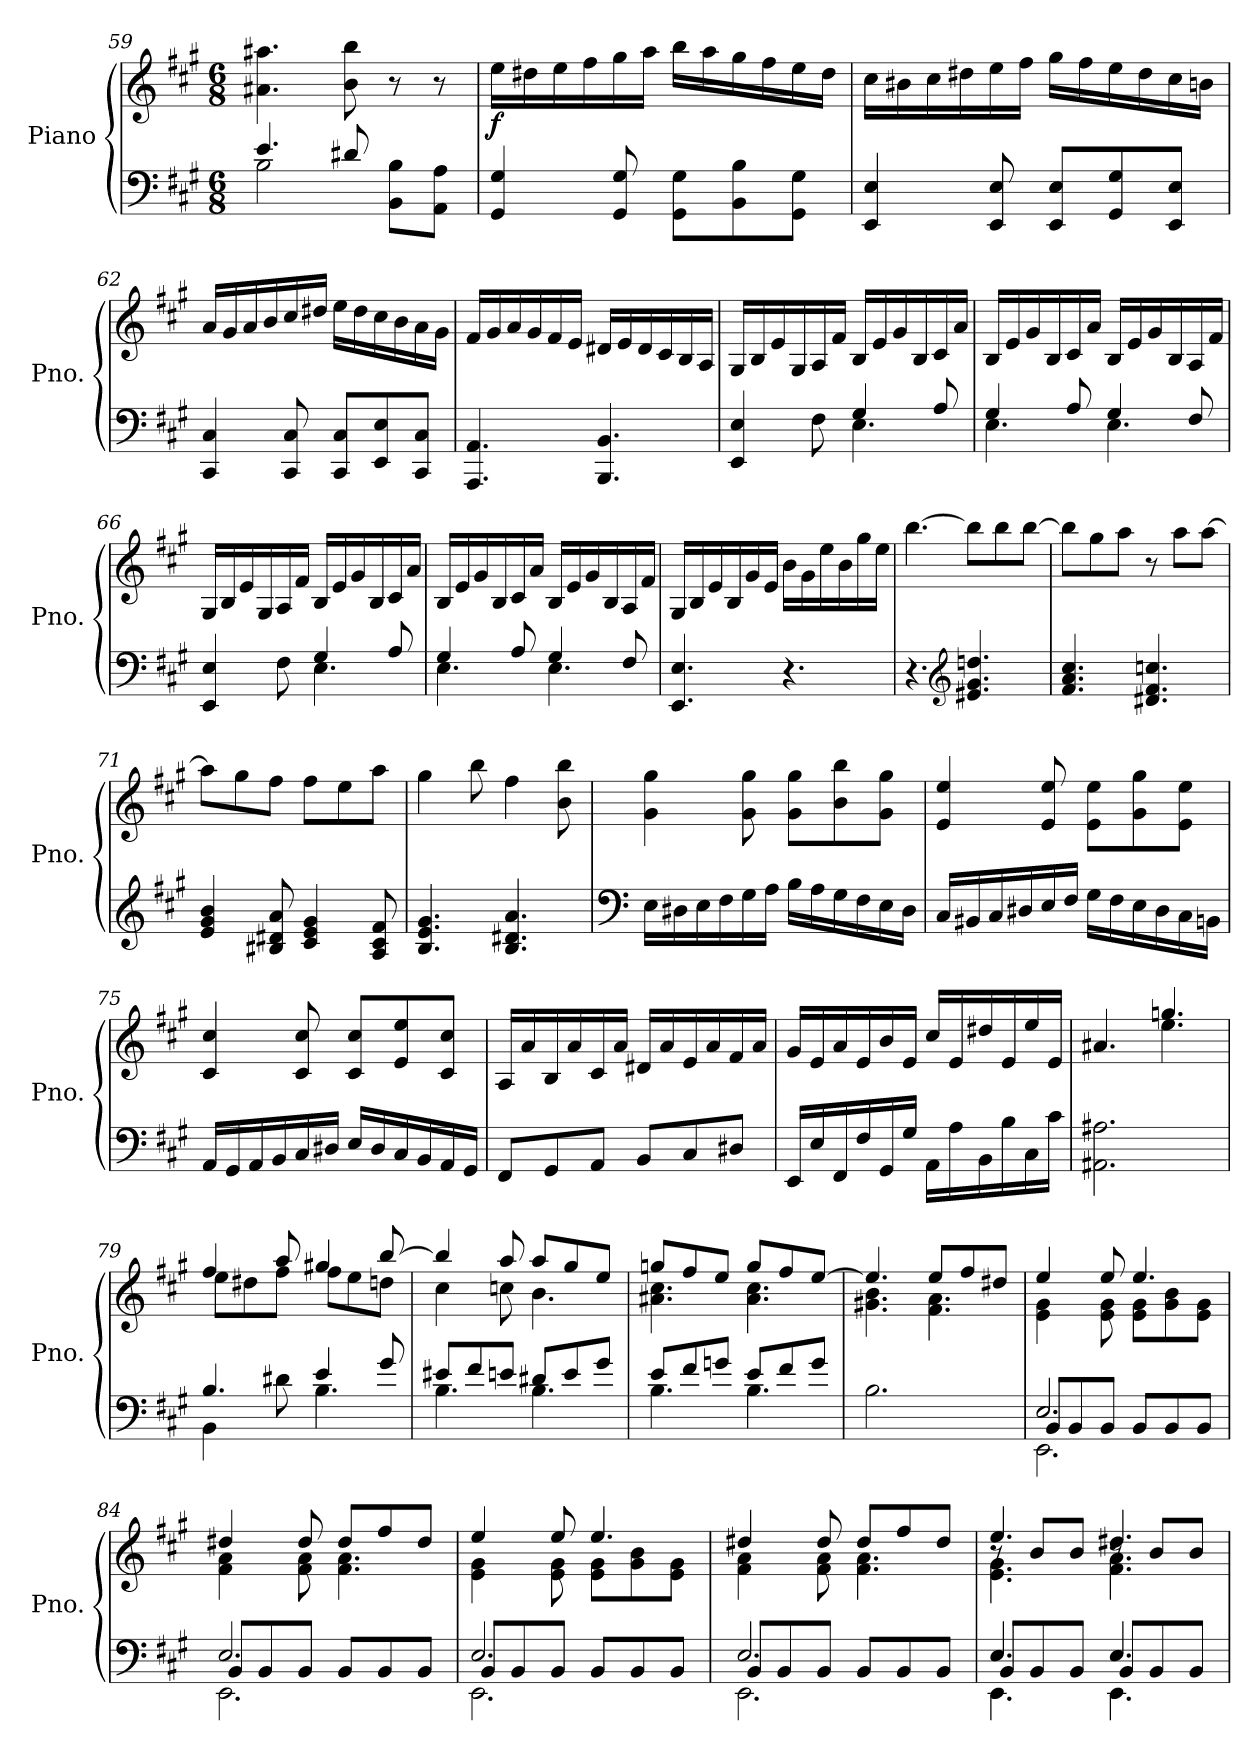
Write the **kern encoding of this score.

**kern	**kern	**dynam
*part1	*part1	*part1
*staff2	*staff1	*staff1/2
*I"Piano	*	*
*I'Pno.	*	*
*clefF4	*clefG2	*
*k[f#c#g#]	*k[f#c#g#]	*
*A:	*A:	*
*M6/8	*M6/8	*
=59	=59	=59
*^	*	*
4.e/	2B\	4.a#X\ 4.aa#X\	.
8d#X/	.	8b\ 8bb\	.
8BB\ 8B\L	8ryy	8r	.
8AA\ 8A\J	8ryy	8r	.
=60	=60	=60	=60
!	!	!	!LO:DY:b
*v	*v	*	*
4GG#/ 4G#/	16ee\LL	f
.	16dd#X\	.
.	16ee\	.
.	16ff#\	.
8GG#/ 8G#/	16gg#\	.
.	16aa\JJ	.
8GG#\ 8G#\L	16bb\LL	.
.	16aa\	.
8BB\ 8B\	16gg#\	.
.	16ff#\	.
8GG#\ 8G#\J	16ee\	.
.	16dd#\JJ	.
!!LO:LB:g=z
=61	=61	=61
4EE/ 4E/	16cc#\LL	.
.	16b#X\	.
.	16cc#\	.
.	16dd#X\	.
8EE/ 8E/	16ee\	.
.	16ff#\JJ	.
8EE/ 8E/L	16gg#\LL	.
.	16ff#\	.
8GG#/ 8G#/	16ee\	.
.	16dd#\	.
8EE/ 8E/J	16cc#\	.
.	16bn\JJ	.
!!LO:LB:g=z
=62	=62	=62
4CC#/ 4C#/	16a/LL	.
.	16g#/	.
.	16a/	.
.	16b/	.
8CC#/ 8C#/	16cc#/	.
.	16dd#X/JJ	.
8CC#/ 8C#/L	16ee\LL	.
.	16dd#\	.
8EE/ 8E/	16cc#\	.
.	16b\	.
8CC#/ 8C#/J	16a\	.
.	16g#\JJ	.
=63	=63	=63
4.AAA/ 4.AA/	16f#/LL	.
.	16g#/	.
.	16a/	.
.	16g#/	.
.	16f#/	.
.	16e/JJ	.
4.BBB/ 4.BB/	16d#X/LL	.
.	16e/	.
.	16d#/	.
.	16c#/	.
.	16B/	.
.	16A/JJ	.
=64	=64	=64
*^	*	*
4EE/ 4E/	4.ryy	16G#/LL	.
.	.	16B/	.
.	.	16e/	.
.	.	16G#/	.
8F#\	.	16A/	.
.	.	16f#/JJ	.
4G#/	4.E\	16B/LL	.
.	.	16e/	.
.	.	16g#/	.
.	.	16B/	.
8A/	.	16c#/	.
.	.	16a/JJ	.
!!LO:LB:g=z
=65	=65	=65	=65
4G#/	4.E\	16B/LL	.
.	.	16e/	.
.	.	16g#/	.
.	.	16B/	.
8A/	.	16c#/	.
.	.	16a/JJ	.
4G#/	4.E\	16B/LL	.
.	.	16e/	.
.	.	16g#/	.
.	.	16B/	.
8F#/	.	16A/	.
.	.	16f#/JJ	.
!!LO:PB:g=z
=66	=66	=66	=66
4EE/ 4E/	4.ryy	16G#/LL	.
.	.	16B/	.
.	.	16e/	.
.	.	16G#/	.
8F#\	.	16A/	.
.	.	16f#/JJ	.
4G#/	4.E\	16B/LL	.
.	.	16e/	.
.	.	16g#/	.
.	.	16B/	.
8A/	.	16c#/	.
.	.	16a/JJ	.
=67	=67	=67	=67
4G#/	4.E\	16B/LL	.
.	.	16e/	.
.	.	16g#/	.
.	.	16B/	.
8A/	.	16c#/	.
.	.	16a/JJ	.
4G#/	4.E\	16B/LL	.
.	.	16e/	.
.	.	16g#/	.
.	.	16B/	.
8F#/	.	16A/	.
.	.	16f#/JJ	.
*v	*v	*	*
=68	=68	=68
4.EE/ 4.E/	16G#/LL	.
.	16B/	.
.	16e/	.
.	16B/	.
.	16g#/	.
.	16e/JJ	.
4.r	16b\LL	.
.	16g#\	.
.	16ee\	.
.	16b\	.
.	16gg#\	.
.	16ee\JJ	.
=69	=69	=69
4.r	[4.bb\	.
*clefG2	*	*
4.e#X/ 4.g#/ 4.ddn/	8bb\L]	.
.	8bb\	.
.	[8bb\J	.
!!LO:LB:g=z
=70	=70	=70
4.f#/ 4.a/ 4.cc#/	8bb\L]	.
.	8gg#\	.
.	8aa\J	.
4.d#X/ 4.f#/ 4.ccn/	8r	.
.	8aa\L	.
.	[8aa\J	.
!!LO:LB:g=z
=71	=71	=71
4e/ 4g#/ 4b/	8aa\L]	.
.	8gg#\	.
8B#X/ 8d#X/ 8a/	8ff#\J	.
4c#/ 4e/ 4g#/	8ff#\L	.
.	8ee\	.
8A/ 8c#/ 8f#/	8aa\J	.
=72	=72	=72
4.B/ 4.e/ 4.g#/	4gg#\	.
.	8bb\	.
4.B/ 4.d#X/ 4.a/	4ff#\	.
.	8b\ 8bb\	.
=73	=73	=73
*clefF4	*	*
16E\LL	4g#\ 4gg#\	.
16D#X\	.	.
16E\	.	.
16F#\	.	.
16G#\	8g#\ 8gg#\	.
16A\JJ	.	.
16B\LL	8g#\ 8gg#\L	.
16A\	.	.
16G#\	8b\ 8bb\	.
16F#\	.	.
16E\	8g#\ 8gg#\J	.
16D#\JJ	.	.
=74	=74	=74
16C#/LL	4e/ 4ee/	.
16BB#X/	.	.
16C#/	.	.
16D#X/	.	.
16E/	8e/ 8ee/	.
16F#/JJ	.	.
16G#\LL	8e\ 8ee\L	.
16F#\	.	.
16E\	8g#\ 8gg#\	.
16D#\	.	.
16C#\	8e\ 8ee\J	.
16BBn\JJ	.	.
!!LO:LB:g=z
=75	=75	=75
16AA/LL	4c#/ 4cc#/	.
16GG#/	.	.
16AA/	.	.
16BB/	.	.
16C#/	8c#/ 8cc#/	.
16D#X/JJ	.	.
16E/LL	8c#/ 8cc#/L	.
16D#/	.	.
16C#/	8e/ 8ee/	.
16BB/	.	.
16AA/	8c#/ 8cc#/J	.
16GG#/JJ	.	.
!!LO:LB:g=z
=76	=76	=76
8FF#/L	16A/LL	.
.	16a/	.
8GG#/	16B/	.
.	16a/	.
8AA/J	16c#/	.
.	16a/JJ	.
8BB/L	16d#X/LL	.
.	16a/	.
8C#/	16e/	.
.	16a/	.
8D#X/J	16f#/	.
.	16a/JJ	.
=77	=77	=77
16EE/LL	16g#/LL	.
16E/	16e/	.
16FF#/	16a/	.
16F#/	16e/	.
16GG#/	16b/	.
16G#/JJ	16e/JJ	.
16AA\LL	16cc#/LL	.
16A\	16e/	.
16BB\	16dd#X/	.
16B\	16e/	.
16C#\	16ee/	.
16c#\JJ	16e/JJ	.
=78	=78	=78
*	*^	*
2.AA#X\ 2.A#X\	4.a#X/	4.ryy	.
.	4.ggn/	4.ee\	.
=79	=79	=79	=79
*^	*	*	*
4.B/	4BB\	4ff#/	8ee\L	.
.	.	.	8dd#X\	.
.	8d#X\	8aa/	8ff#\J	.
4e/	4.B\	4gg#X/	8ff#\L	.
.	.	.	8ee\	.
8g#/	.	[8bb/	8ddn\J	.
!!LO:LB:g=z	!!
=80	=80	=80	=80	=80
8e#X/L	4.B\	4bb/]	4cc#\	.
8f#/	.	.	.	.
8en/J	.	8aa/	8ccn\	.
8d#X/L	4.B\	8aa/L	4.b\	.
8e/	.	8gg#/	.	.
8g#/J	.	8ee/J	.	.
!!LO:PB:g=z	!!
=81	=81	=81	=81	=81
8e/L	4.B\	8ggn/L	4.a#X\ 4.cc#\	.
8f#/	.	8ff#/	.	.
8gn/J	.	8ee/J	.	.
8e/L	4.B\	8gg/L	4.a#\ 4.cc#\	.
8f#/	.	8ff#/	.	.
8g/J	.	[8ee/J	.	.
*v	*v	*	*	*
=82	=82	=82	=82
2.B\	4.ee/]	4.g#X\ 4.b\	.
.	8ee/L	4.f#\ 4.a\	.
.	8ff#/	.	.
.	8dd#X/J	.	.
=83	=83	=83	=83
*^	*	*	*
*	*^	*	*	*
2.E/	2.EE\	8BB/L	4ee/	4e\ 4g#\	.
.	.	8BB/	.	.	.
.	.	8BB/J	8ee/	8e\ 8g#\	.
.	.	8BB/L	4.ee/	8e\ 8g#\L	.
.	.	8BB/	.	8g#\ 8b\	.
.	.	8BB/J	.	8e\ 8g#\J	.
=84	=84	=84	=84	=84	=84
2.E/	2.EE\	8BB/L	4dd#X/	4f#\ 4a\	.
.	.	8BB/	.	.	.
.	.	8BB/J	8dd#/	8f#\ 8a\	.
.	.	8BB/L	8dd#/L	4.f#\ 4.a\	.
.	.	8BB/	8ff#/	.	.
.	.	8BB/J	8dd#/J	.	.
=85	=85	=85	=85	=85	=85
2.E/	2.EE\	8BB/L	4ee/	4e\ 4g#\	.
.	.	8BB/	.	.	.
.	.	8BB/J	8ee/	8e\ 8g#\	.
.	.	8BB/L	4.ee/	8e\ 8g#\L	.
.	.	8BB/	.	8g#\ 8b\	.
.	.	8BB/J	.	8e\ 8g#\J	.
!!LO:LB:g=z	!!
=86	=86	=86	=86	=86	=86
2.E/	2.EE\	8BB/L	4dd#X/	4f#\ 4a\	.
.	.	8BB/	.	.	.
.	.	8BB/J	8dd#/	8f#\ 8a\	.
.	.	8BB/L	8dd#/L	4.f#\ 4.a\	.
.	.	8BB/	8ff#/	.	.
.	.	8BB/J	8dd#/J	.	.
!!LO:LB:g=z
=87	=87	=87	=87	=87	=87
*	*	*	*	*^	*
4.E/	4.EE\	8BB/L	4.ee/	4.e\ 4.g#\	8r	.
.	.	8BB/	.	.	8b/L	.
.	.	8BB/J	.	.	8b/J	.
4.E/	4.EE\	8BB/L	4.dd#X/	4.f#\ 4.a\	8r	.
.	.	8BB/	.	.	8b/L	.
.	.	8BB/J	.	.	8b/J	.
*v	*v	*v	*	*	*	*
*	*v	*v	*v	*
=	=	=
*-	*-	*-
